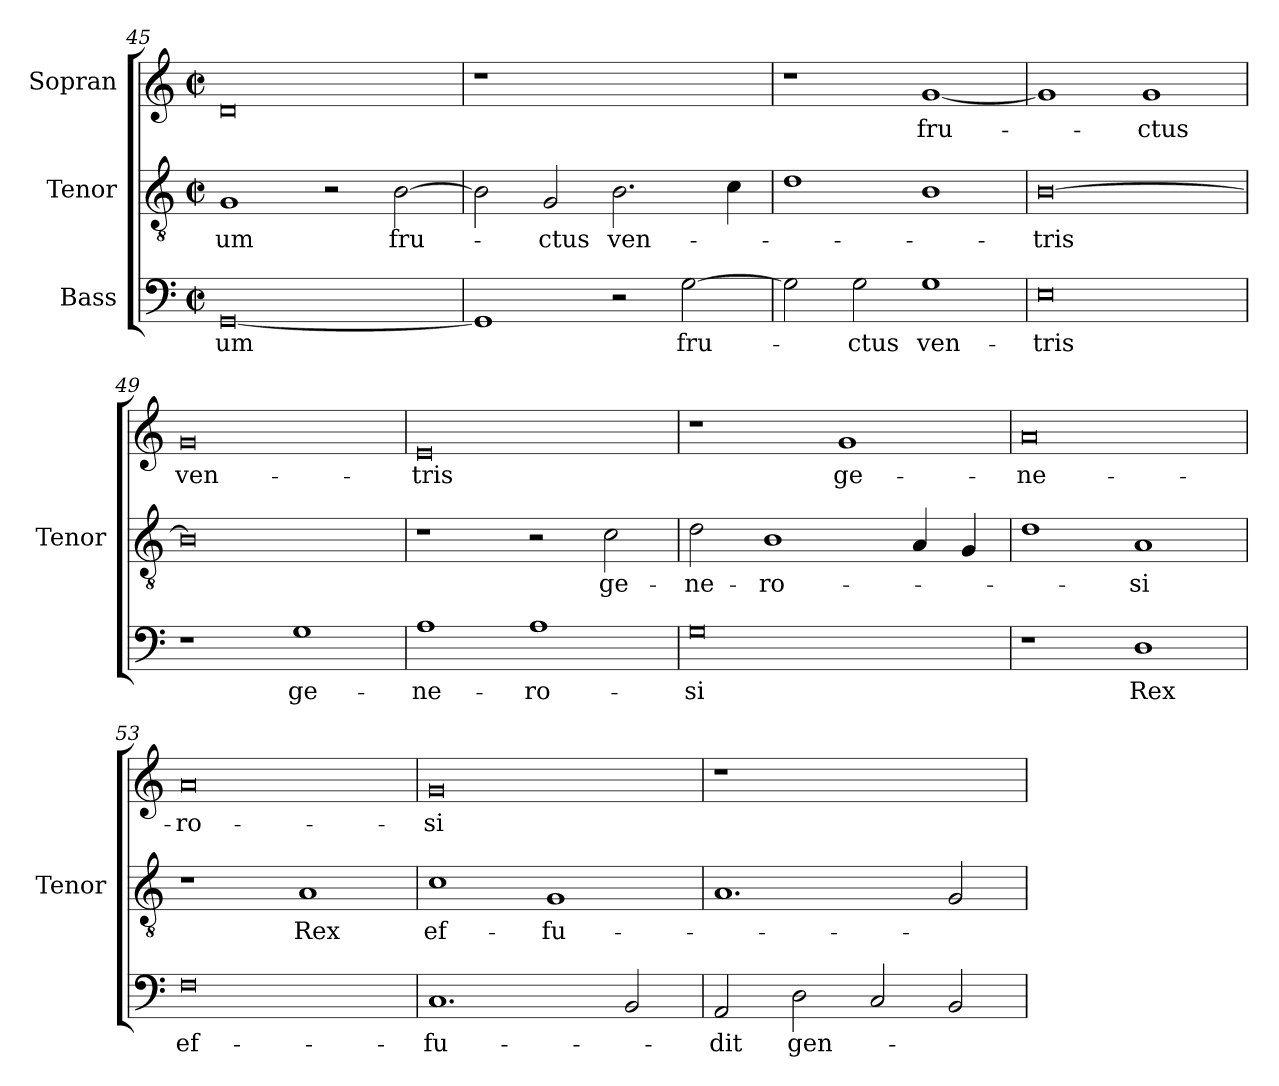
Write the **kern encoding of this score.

**kern	**text	**kern	**text	**kern	**text
*part3	*part3	*part2	*part2	*part1	*part1
*staff3	*staff3	*staff2	*staff2	*staff1	*staff1
*I"Bass	*	*I"Tenor	*	*I"Sopran	*
*	*	*I'Tenor	*	*	*
*clefF4	*	*clefGv2	*	*clefG2	*
*	*	*ITrd7c12	*	*	*
*k[]	*	*k[]	*	*k[]	*
*M2/2	*	*M2/2	*	*M2/2	*
*met(c|)	*	*met(c|)	*	*met(c|)	*
=45	=45	=45	=45	=45	=45
!	!LO:LY:b:color=#000000	!	!	!	!
!	!	!	!LO:LY:b:color=#000000	!	!
[<0GGi	-um	1GGi	-um	0di	.
.	.	2r	.	.	.
!	!	!	!LO:LY:b:color=#000000	!	!
.	.	[>2BBi\	fru-	.	.
=46	=46	=46	=46	=46	=46
!	!	!	!	!LO:N:vis=1	!
1GGi]	.	2BBi\]	.	1r	.
!	!	!	!LO:LY:b:color=#000000	!	!
.	.	2GGi/	-ctus	.	.
!	!	!	!LO:LY:b:color=#000000	!	!
2r	.	2.BBi\	ven-	1ryy	.
!	!LO:LY:b:color=#000000	!	!	!	!
[>2Gi\	fru-	.	.	.	.
.	.	4Ci\	.	.	.
=47	=47	=47	=47	=47	=47
2Gi\]	.	1Di	.	1r	.
!	!LO:LY:b:color=#000000	!	!	!	!
2Gi\	-ctus	.	.	.	.
!	!LO:LY:b:color=#000000	!	!	!	!
!	!	!	!	!	!LO:LY:b:color=#000000
1Gi	ven-	1BBi	.	[<1gi	fru-
=48	=48	=48	=48	=48	=48
!	!LO:LY:b:color=#000000	!	!	!	!
!	!	!	!LO:LY:b:color=#000000	!	!
0Ei	-tris	[>0BBi	-tris	1gi]	.
!	!	!	!	!	!LO:LY:b:color=#000000
.	.	.	.	1gi	-ctus
=49	=49	=49	=49	=49	=49
!	!	!	!	!	!LO:LY:b:color=#000000
1r	.	0BBi]	.	0gi	ven-
!	!LO:LY:b:color=#000000	!	!	!	!
1Gi	ge-	.	.	.	.
!!LO:LB:g=z
=50	=50	=50	=50	=50	=50
!	!LO:LY:b:color=#000000	!	!	!	!
!	!	!	!	!	!LO:LY:b:color=#000000
1Ai	-ne-	1r	.	0ei	-tris
!	!LO:LY:b:color=#000000	!	!	!	!
1Ai	-ro-	2r	.	.	.
!	!	!	!LO:LY:b:color=#000000	!	!
.	.	2Ci\	ge-	.	.
=51	=51	=51	=51	=51	=51
!	!LO:LY:b:color=#000000	!	!	!	!
!	!	!	!LO:LY:b:color=#000000	!	!
0Gi	-si	2Di\	-ne-	1r	.
!	!	!	!LO:LY:b:color=#000000	!	!
.	.	1BBi	-ro-	.	.
!	!	!	!	!	!LO:LY:b:color=#000000
.	.	.	.	1gi	ge-
.	.	4AAi/	.	.	.
.	.	4GGi/	.	.	.
=52	=52	=52	=52	=52	=52
!	!	!	!	!	!LO:LY:b:color=#000000
1r	.	1Di	.	0ai	-ne-
!	!LO:LY:b:color=#000000	!	!	!	!
!	!	!	!LO:LY:b:color=#000000	!	!
1Di	Rex	1AAi	-si	.	.
=53	=53	=53	=53	=53	=53
!	!LO:LY:b:color=#000000	!	!	!	!
!	!	!	!	!	!LO:LY:b:color=#000000
0Fi	ef-	1r	.	0ai	-ro-
!	!	!	!LO:LY:b:color=#000000	!	!
.	.	1AAi	Rex	.	.
=54	=54	=54	=54	=54	=54
!	!LO:LY:b:color=#000000	!	!	!	!
!	!	!	!LO:LY:b:color=#000000	!	!
!	!	!	!	!	!LO:LY:b:color=#000000
1.Ci	-fu-	1Ci	ef-	0gi	-si
!	!	!	!LO:LY:b:color=#000000	!	!
.	.	1GGi	-fu-	.	.
2BBi/	.	.	.	.	.
=55	=55	=55	=55	=55	=55
!	!LO:LY:b:color=#000000	!	!	!LO:N:vis=1	!
2AAi/	-dit	1.AAi	.	1r	.
!	!LO:LY:b:color=#000000	!	!	!	!
2Di\	gen-	.	.	.	.
2Ci/	.	.	.	1ryy	.
2BBi/	.	2GGi/	.	.	.
=	=	=	=	=	=
*-	*-	*-	*-	*-	*-
